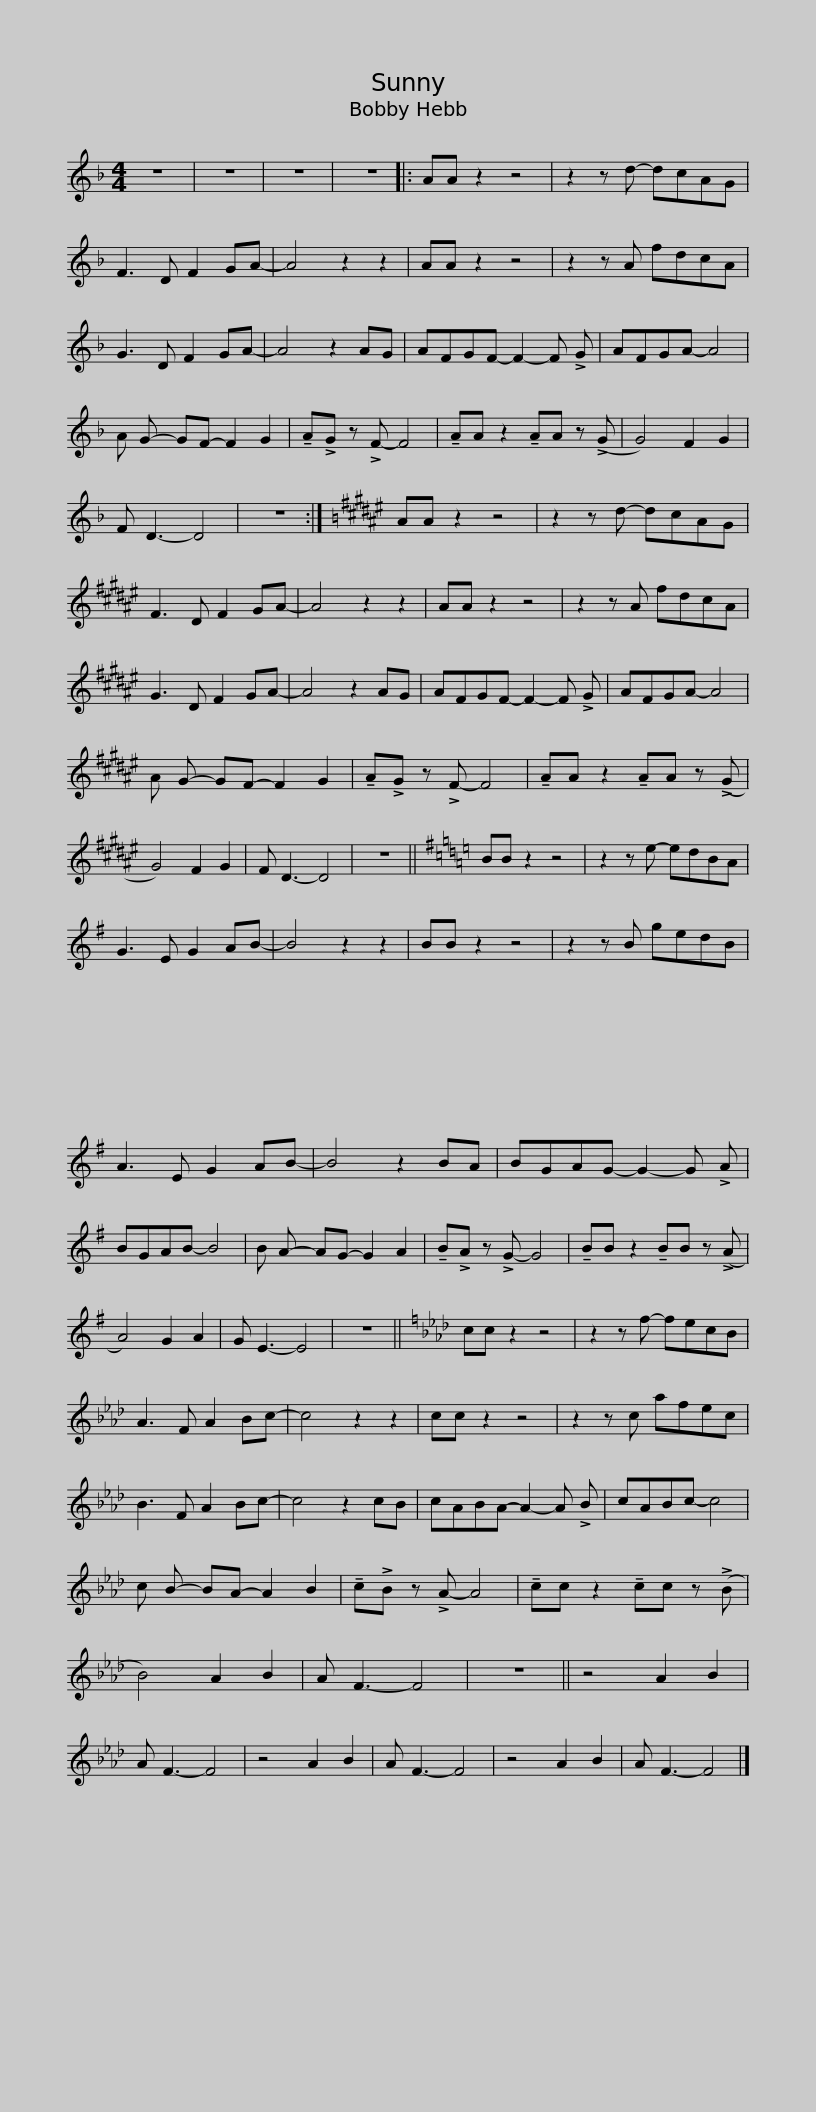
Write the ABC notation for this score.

X:1
%%score ( 1 2 )
L:1/8
M:4/4
I:linebreak $
K:F
V:1 treble
V:2 treble
V:1
 z8 | z8 | z8 | z8 |: AA z2 z4 | %5
 z2 z d- dcAG | F3 D F2 GA- | A4 z2 z2 |$ AA z2 z4 | z2 z A fdcA | %10
 G3 D F2 GA- | A4 z2 AG |$ AFGF- F2- F !>!G | AFGA- A4 | x G- GF- F2 G2 | %15
 !tenuto!A!>!G z !>!F- F4 |$ !tenuto!AA z2 !tenuto!AA z (!>!G | G4) F2 G2 | F D3- D4 |$ z8 :|$ %20
[K:F#] AA z2 z4 | z2 z d- dcAG | F3 D F2 GA- | A4 z2 z2 | AA z2 z4 | %25
 z2 z A fdcA | G3 D F2 GA- |$ A4 z2 AG | AFGF- F2- F !>!G | AFGA- A4 | %30
 x G- GF- F2 G2 | !tenuto!A!>!G z !>!F- F4 | !tenuto!AA z2 !tenuto!AA z (!>!G | G4) F2 G2 |$ F D3- D4 | %35
 z8 ||[K:G] BB z2 z4 | z2 z e- edBA | G3 E G2 AB- | B4 z2 z2 | %40
 BB z2 z4 | z2 z B gedB |$ A3 E G2 AB- | B4 z2 BA | BGAG- G2- G !>!A | %45
 BGAB- B4 | x A- AG- G2 A2 | !tenuto!B!>!A z !>!G- G4 | !tenuto!BB z2 !tenuto!BB z (!>!A |$ A4) G2 A2 | %50
 G E3- E4 | z8 ||[K:Ab] cc z2 z4 | z2 z f- fecB | A3 F A2 Bc- | %55
 c4 z2 z2 | cc z2 z4 |$ z2 z c afec | B3 F A2 Bc- | c4 z2 cB | %60
 cABA- A2- A !>!B | cABc- c4 | x B- BA- A2 B2 |$ !tenuto!c!>!B z !>!A- A4 | !tenuto!cc z2 !tenuto!cc z (!>!B | %65
 B4) A2 B2 | A F3- F4 | z8 || z4 A2 B2 | A F3- F4 | %70
 z4 A2 B2 | A F3- F4 |$ z4 A2 B2 | A F3- F4 |] %74
V:2
 x8 | x8 | x8 | x8 |: x8 | %5
 x8 | x8 | x8 |$ x8 | x8 | %10
 x8 | x8 |$ x8 | x8 | A x7 | %15
 x8 |$ x8 | x8 | x8 |$ x8 :|$ %20
[K:F#] x8 | x8 | x8 | x8 | x8 | %25
 x8 | x8 |$ x8 | x8 | x8 | %30
 A x7 | x8 | x8 | x8 |$ x8 | %35
 x8 ||[K:G] x8 | x8 | x8 | x8 | %40
 x8 | x8 |$ x8 | x8 | x8 | %45
 x8 | B x7 | x8 | x8 |$ x8 | %50
 x8 | x8 ||[K:Ab] x8 | x8 | x8 | %55
 x8 | x8 |$ x8 | x8 | x8 | %60
 x8 | x8 | c x7 |$ x8 | x8 | %65
 x8 | x8 | x8 || x8 | x8 | %70
 x8 | x8 |$ x8 | x8 |] %74
